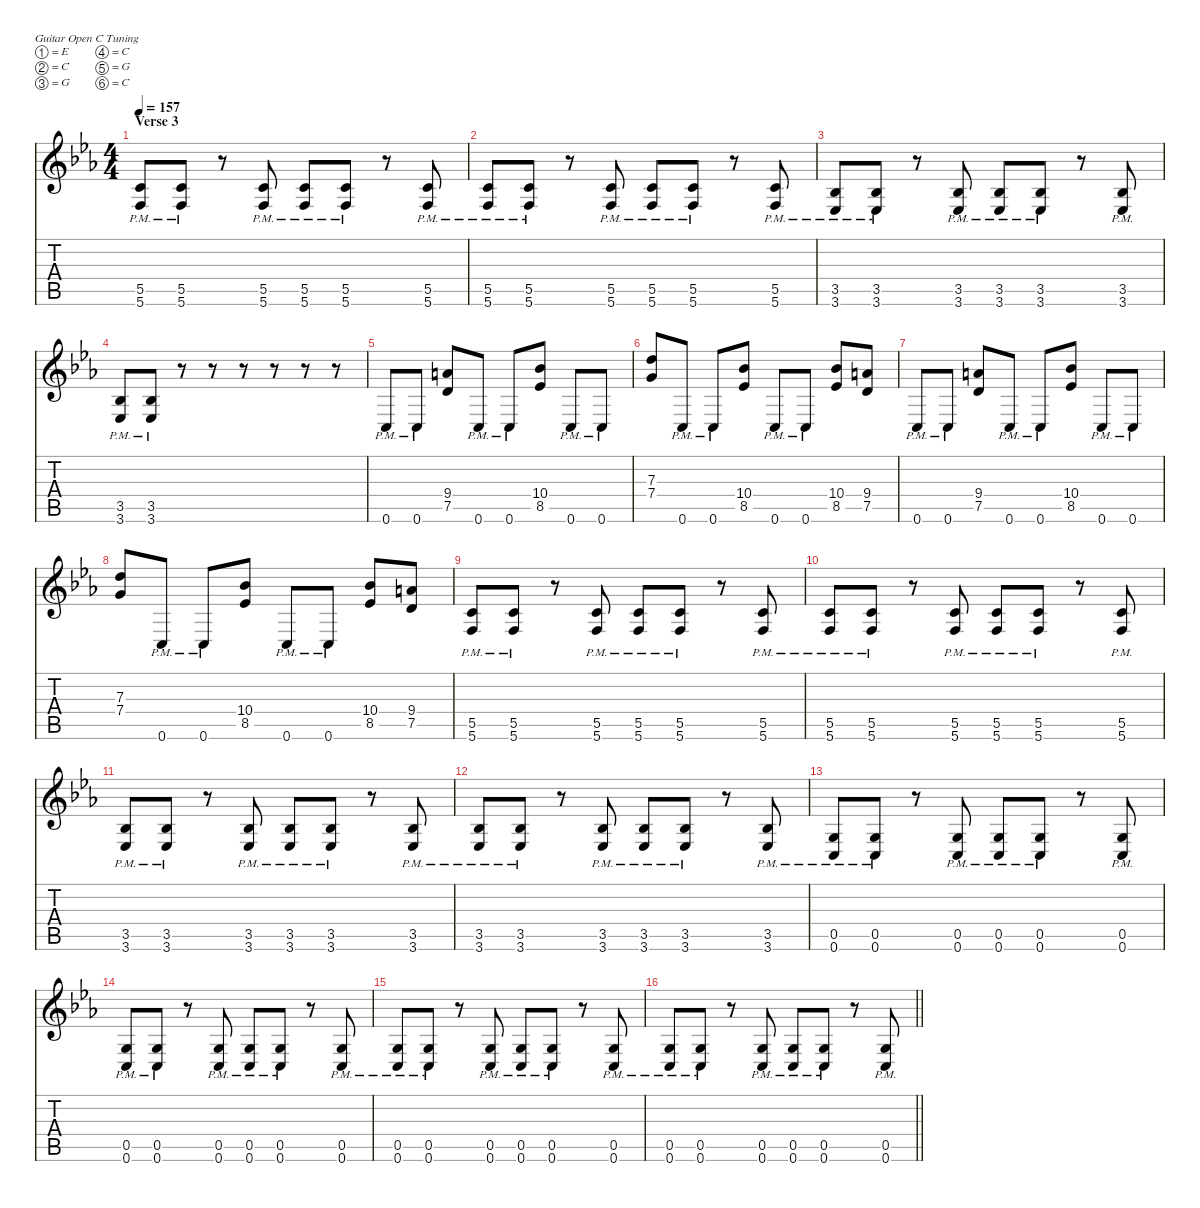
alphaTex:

\defaultSystemsLayout 4
\hideDynamics
\bracketExtendMode nobrackets
\singleTrackTrackNamePolicy hidden
\multiTrackTrackNamePolicy hidden
\firstSystemTrackNameMode fullname
\otherSystemsTrackNameOrientation horizontal
\track ("Guitar Three" "od.guit.") {instrument overdrivenguitar}
\staff {score tabs}
\tuning (E4 C4 G3 C3 G2 C2)
\ts (4 4)
\section ("" "Verse 3")
\tempo 157
\clef g2
\ks cminor
(5.5{pm acc forcenatural} 5.6{pm acc forcenatural}).8{dy f beam Up} (5.5{pm acc forcenatural} 5.6{pm acc forcenatural}).8{beam Up} r.8{beam Up} (5.5{pm acc forcenatural} 5.6{pm acc forcenatural}).8{beam Up} (5.5{pm acc forcenatural} 5.6{pm acc forcenatural}).8{beam Up} (5.5{pm acc forcenatural} 5.6{pm acc forcenatural}).8{beam Up} r.8{beam Up} (5.5{pm acc forcenatural} 5.6{pm acc forcenatural}).8{beam Up} |
(5.5{pm acc forcenatural} 5.6{pm acc forcenatural}).8{beam Up} (5.5{pm acc forcenatural} 5.6{pm acc forcenatural}).8{beam Up} r.8{beam Up} (5.5{pm acc forcenatural} 5.6{pm acc forcenatural}).8{beam Up} (5.5{pm acc forcenatural} 5.6{pm acc forcenatural}).8{beam Up} (5.5{pm acc forcenatural} 5.6{pm acc forcenatural}).8{beam Up} r.8{beam Up} (5.5{pm acc forcenatural} 5.6{pm acc forcenatural}).8{beam Up} |
(3.5{pm acc b} 3.6{pm acc b}).8{beam Up} (3.5{pm acc b} 3.6{pm acc b}).8{beam Up} r.8{beam Up} (3.5{pm acc b} 3.6{pm acc b}).8{beam Up} (3.5{pm acc b} 3.6{pm acc b}).8{beam Up} (3.5{pm acc b} 3.6{pm acc b}).8{beam Up} r.8{beam Up} (3.5{pm acc b} 3.6{pm acc b}).8{beam Up} |
(3.5{pm acc b} 3.6{pm acc b}).8{beam Up} (3.5{pm acc b} 3.6{pm acc b}).8{beam Up} r.8{beam Up} r.8{beam Up} r.8{beam Up} r.8{beam Up} r.8{beam Up} r.8{beam Up} |
0.6{pm acc forcenatural}.8{beam Up} 0.6{pm acc forcenatural}.8{beam Up} (9.4{acc forcenatural} 7.5{acc forcenatural}).8{beam Up} 0.6{pm acc forcenatural}.8{beam Up} 0.6{pm acc forcenatural}.8{beam Up} (10.4{acc b} 8.5{acc b}).8{beam Up} 0.6{pm acc forcenatural}.8{beam Up} 0.6{pm acc forcenatural}.8{beam Up} |
(7.3{acc forcenatural} 7.4{acc forcenatural}).8{beam Up} 0.6{pm acc forcenatural}.8{beam Up} 0.6{pm acc forcenatural}.8{beam Up} (10.4{acc b} 8.5{acc b}).8{beam Up} 0.6{pm acc forcenatural}.8{beam Up} 0.6{pm acc forcenatural}.8{beam Up} (10.4{acc b} 8.5{acc b}).8{beam Up} (9.4{acc forcenatural} 7.5{acc forcenatural}).8{beam Up} |
0.6{pm acc forcenatural}.8{beam Up} 0.6{pm acc forcenatural}.8{beam Up} (9.4{acc forcenatural} 7.5{acc forcenatural}).8{beam Up} 0.6{pm acc forcenatural}.8{beam Up} 0.6{pm acc forcenatural}.8{beam Up} (10.4{acc b} 8.5{acc b}).8{beam Up} 0.6{pm acc forcenatural}.8{beam Up} 0.6{pm acc forcenatural}.8{beam Up} |
(7.3{acc forcenatural} 7.4{acc forcenatural}).8{beam Up} 0.6{pm acc forcenatural}.8{beam Up} 0.6{pm acc forcenatural}.8{beam Up} (10.4{acc b} 8.5{acc b}).8{beam Up} 0.6{pm acc forcenatural}.8{beam Up} 0.6{pm acc forcenatural}.8{beam Up} (10.4{acc b} 8.5{acc b}).8{beam Up} (9.4{acc forcenatural} 7.5{acc forcenatural}).8{beam Up} |
(5.5{pm acc forcenatural} 5.6{pm acc forcenatural}).8{beam Up} (5.5{pm acc forcenatural} 5.6{pm acc forcenatural}).8{beam Up} r.8{beam Up} (5.5{pm acc forcenatural} 5.6{pm acc forcenatural}).8{beam Up} (5.5{pm acc forcenatural} 5.6{pm acc forcenatural}).8{beam Up} (5.5{pm acc forcenatural} 5.6{pm acc forcenatural}).8{beam Up} r.8{beam Up} (5.5{pm acc forcenatural} 5.6{pm acc forcenatural}).8{beam Up} |
(5.5{pm acc forcenatural} 5.6{pm acc forcenatural}).8{beam Up} (5.5{pm acc forcenatural} 5.6{pm acc forcenatural}).8{beam Up} r.8{beam Up} (5.5{pm acc forcenatural} 5.6{pm acc forcenatural}).8{beam Up} (5.5{pm acc forcenatural} 5.6{pm acc forcenatural}).8{beam Up} (5.5{pm acc forcenatural} 5.6{pm acc forcenatural}).8{beam Up} r.8{beam Up} (5.5{pm acc forcenatural} 5.6{pm acc forcenatural}).8{beam Up} |
(3.5{pm acc b} 3.6{pm acc b}).8{beam Up} (3.5{pm acc b} 3.6{pm acc b}).8{beam Up} r.8{beam Up} (3.5{pm acc b} 3.6{pm acc b}).8{beam Up} (3.5{pm acc b} 3.6{pm acc b}).8{beam Up} (3.5{pm acc b} 3.6{pm acc b}).8{beam Up} r.8{beam Up} (3.5{pm acc b} 3.6{pm acc b}).8{beam Up} |
(3.5{pm acc b} 3.6{pm acc b}).8{beam Up} (3.5{pm acc b} 3.6{pm acc b}).8{beam Up} r.8{beam Up} (3.5{pm acc b} 3.6{pm acc b}).8{beam Up} (3.5{pm acc b} 3.6{pm acc b}).8{beam Up} (3.5{pm acc b} 3.6{pm acc b}).8{beam Up} r.8{beam Up} (3.5{pm acc b} 3.6{pm acc b}).8{beam Up} |
(0.5{pm acc forcenatural} 0.6{pm acc forcenatural}).8{beam Up} (0.5{pm acc forcenatural} 0.6{pm acc forcenatural}).8{beam Up} r.8{beam Up} (0.5{pm acc forcenatural} 0.6{pm acc forcenatural}).8{beam Up} (0.5{pm acc forcenatural} 0.6{pm acc forcenatural}).8{beam Up} (0.5{pm acc forcenatural} 0.6{pm acc forcenatural}).8{beam Up} r.8{beam Up} (0.5{pm acc forcenatural} 0.6{pm acc forcenatural}).8{beam Up} |
(0.5{pm acc forcenatural} 0.6{pm acc forcenatural}).8{beam Up} (0.5{pm acc forcenatural} 0.6{pm acc forcenatural}).8{beam Up} r.8{beam Up} (0.5{pm acc forcenatural} 0.6{pm acc forcenatural}).8{beam Up} (0.5{pm acc forcenatural} 0.6{pm acc forcenatural}).8{beam Up} (0.5{pm acc forcenatural} 0.6{pm acc forcenatural}).8{beam Up} r.8{beam Up} (0.5{pm acc forcenatural} 0.6{pm acc forcenatural}).8{beam Up} |
(0.5{pm acc forcenatural} 0.6{pm acc forcenatural}).8{beam Up} (0.5{pm acc forcenatural} 0.6{pm acc forcenatural}).8{beam Up} r.8{beam Up} (0.5{pm acc forcenatural} 0.6{pm acc forcenatural}).8{beam Up} (0.5{pm acc forcenatural} 0.6{pm acc forcenatural}).8{beam Up} (0.5{pm acc forcenatural} 0.6{pm acc forcenatural}).8{beam Up} r.8{beam Up} (0.5{pm acc forcenatural} 0.6{pm acc forcenatural}).8{beam Up} |
\barLineRight lightlight
(0.5{pm acc forcenatural} 0.6{pm acc forcenatural}).8{beam Up} (0.5{pm acc forcenatural} 0.6{pm acc forcenatural}).8{beam Up} r.8{beam Up} (0.5{pm acc forcenatural} 0.6{pm acc forcenatural}).8{beam Up} (0.5{pm acc forcenatural} 0.6{pm acc forcenatural}).8{beam Up} (0.5{pm acc forcenatural} 0.6{pm acc forcenatural}).8{beam Up} r.8{beam Up} (0.5{pm acc forcenatural} 0.6{pm acc forcenatural}).8{beam Up}
